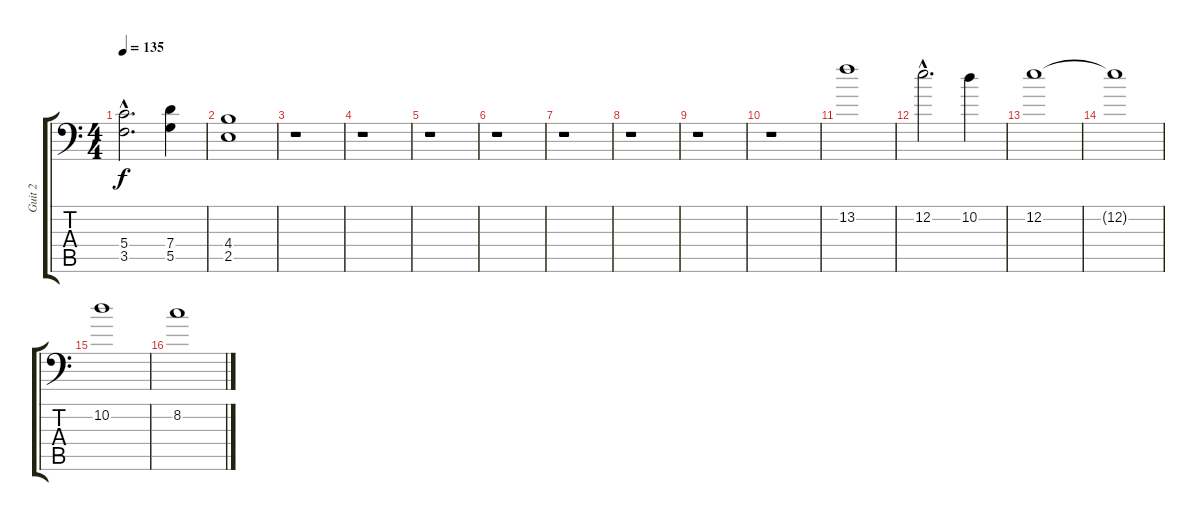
\track ("Guit 2" "Guit 2") {instrument distortionguitar}
\staff {score tabs}
\tuning (A3 E3 C3 G2 D2 A1) {hide}
\ts (4 4)
\tempo 135
\clef f4
\ks c
(5.4{hac} 3.5{hac}).2{d dy f} (7.4 5.5).4 |
(4.4 2.5).1 |
r.1 |
r.1 |
r.1 |
r.1 |
r.1 |
r.1 |
r.1 |
r.1 |
13.2.1 |
12.2{hac}.2{d} 10.2.4 |
12.2.1 |
12.2{t}.1 |
10.2.1 |
8.2.1
